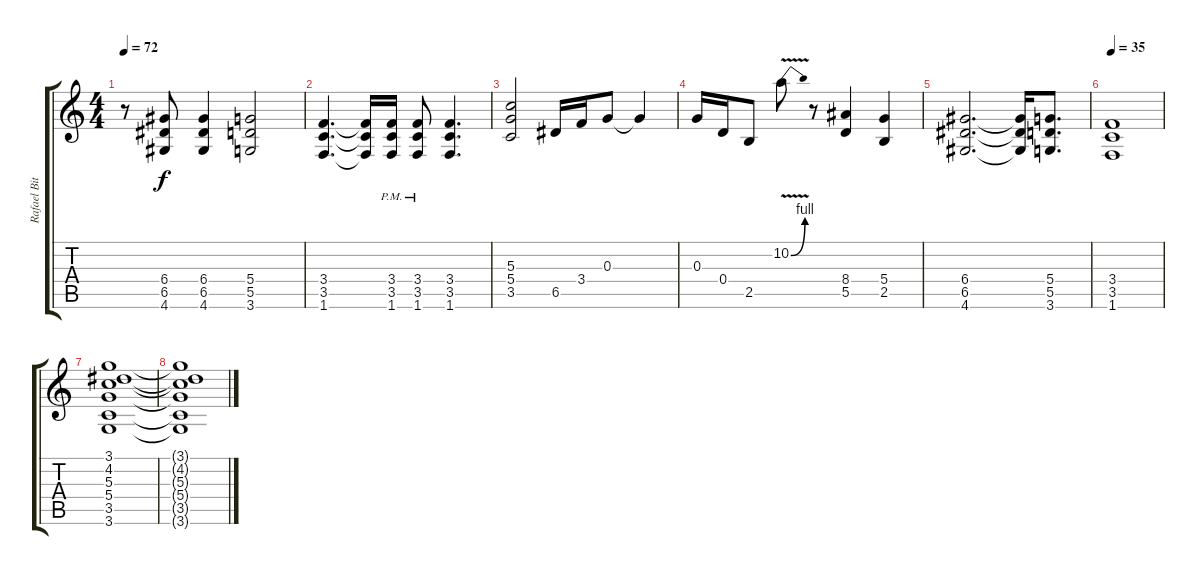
\track ("Rafael Bittencourt" "Rafael Bit") {instrument overdrivenguitar}
\staff {score tabs}
\tuning (E4 B3 G3 D3 A2 E2) {hide}
\ts (4 4)
\tempo 72
\clef g2
\ks c
r.8{dy f} (6.4 6.5 4.6).8 (6.4 6.5 4.6).4 (5.4 5.5 3.6).2 |
(3.4 3.5 1.6).4{d} (3.4{t} 3.5{t} 1.6{t}).16 (3.4{pm} 3.5{pm} 1.6{pm}).16 (3.4{pm} 3.5{pm} 1.6{pm}).8 (3.4 3.5 1.6).4{d} |
(5.3 5.4 3.5).2 6.5.16 3.4.16 0.3.8 0.3{t}.4 |
0.3.16 0.4.16 2.5.8 10.2{be (bend 0 0 60 4) v}.8 r.8 (8.4 5.5).4 (5.4 2.5).4 |
(6.4 6.5 4.6).2{d} (6.4{t} 6.5{t} 4.6{t}).16 (5.4 5.5 3.6).8{d} |
\tempo 35
(3.4 3.5 1.6).1 |
(3.1 4.2 5.3 5.4 3.5 3.6).1 |
(3.1{t} 4.2{t} 5.3{t} 5.4{t} 3.5{t} 3.6{t}).1
